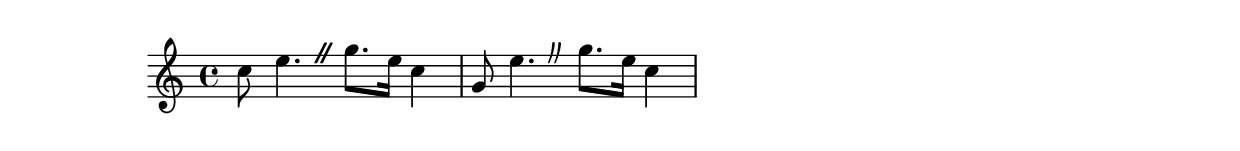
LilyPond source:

%% DO NOT EDIT this file manually; it is automatically
%% generated from LSR http://lsr.dsi.unimi.it
%% Make any changes in LSR itself, or in Documentation/snippets/new/ ,
%% and then run scripts/auxiliar/makelsr.py
%%
%% This file is in the public domain.
\version "2.14.0"

\header {
  lsrtags = "expressive-marks, tweaks-and-overrides"

%% Translation of GIT committish: 615cbf212fdaf0b220b3330da417d0c3602494f2
  texidoces = "
Las marcas de cesura se pueden crear sobreescribiendo la propiedad
@code{'text} del objeto @code{BreathingSign}.  También está disponible
una marca de cesura curva.

"
  doctitlees = "Insertar una cesura"


%% Translation of GIT committish: 0a868be38a775ecb1ef935b079000cebbc64de40
 texidocde = "
Zäsurzeichen können erstellt werden, indem die @code{'text}-Eigenschaft
des @code{BreathingSign}-Objektes verändert wird.  Ein gekrümmtes
Zäsurzeichen ist auch möglich.
"
  doctitlede = "Eine Zäsur einfügen"

%% Translation of GIT committish: 217cd2b9de6e783f2a5c8a42be9c70a82195ad20
  texidocfr = "
Une surcharge de la propriété @code{'text} de l'objet
@code{BreathingSign} permet de créer une marque de césure.  LilyPond
dispose également d'une variante courbée.

"
  doctitlefr = "Insertion d'une césure"


  texidoc = "
Caesura marks can be created by overriding the @code{'text} property of
the @code{BreathingSign} object. A curved caesura mark is also
available.

"
  doctitle = "Inserting a caesura"
} % begin verbatim

\relative c'' {
  \override BreathingSign #'text = \markup {
    \musicglyph #"scripts.caesura.straight"
  }
  c8 e4. \breathe g8. e16 c4

  \override BreathingSign #'text = \markup {
    \musicglyph #"scripts.caesura.curved"
  }
  g8 e'4. \breathe g8. e16 c4
}
